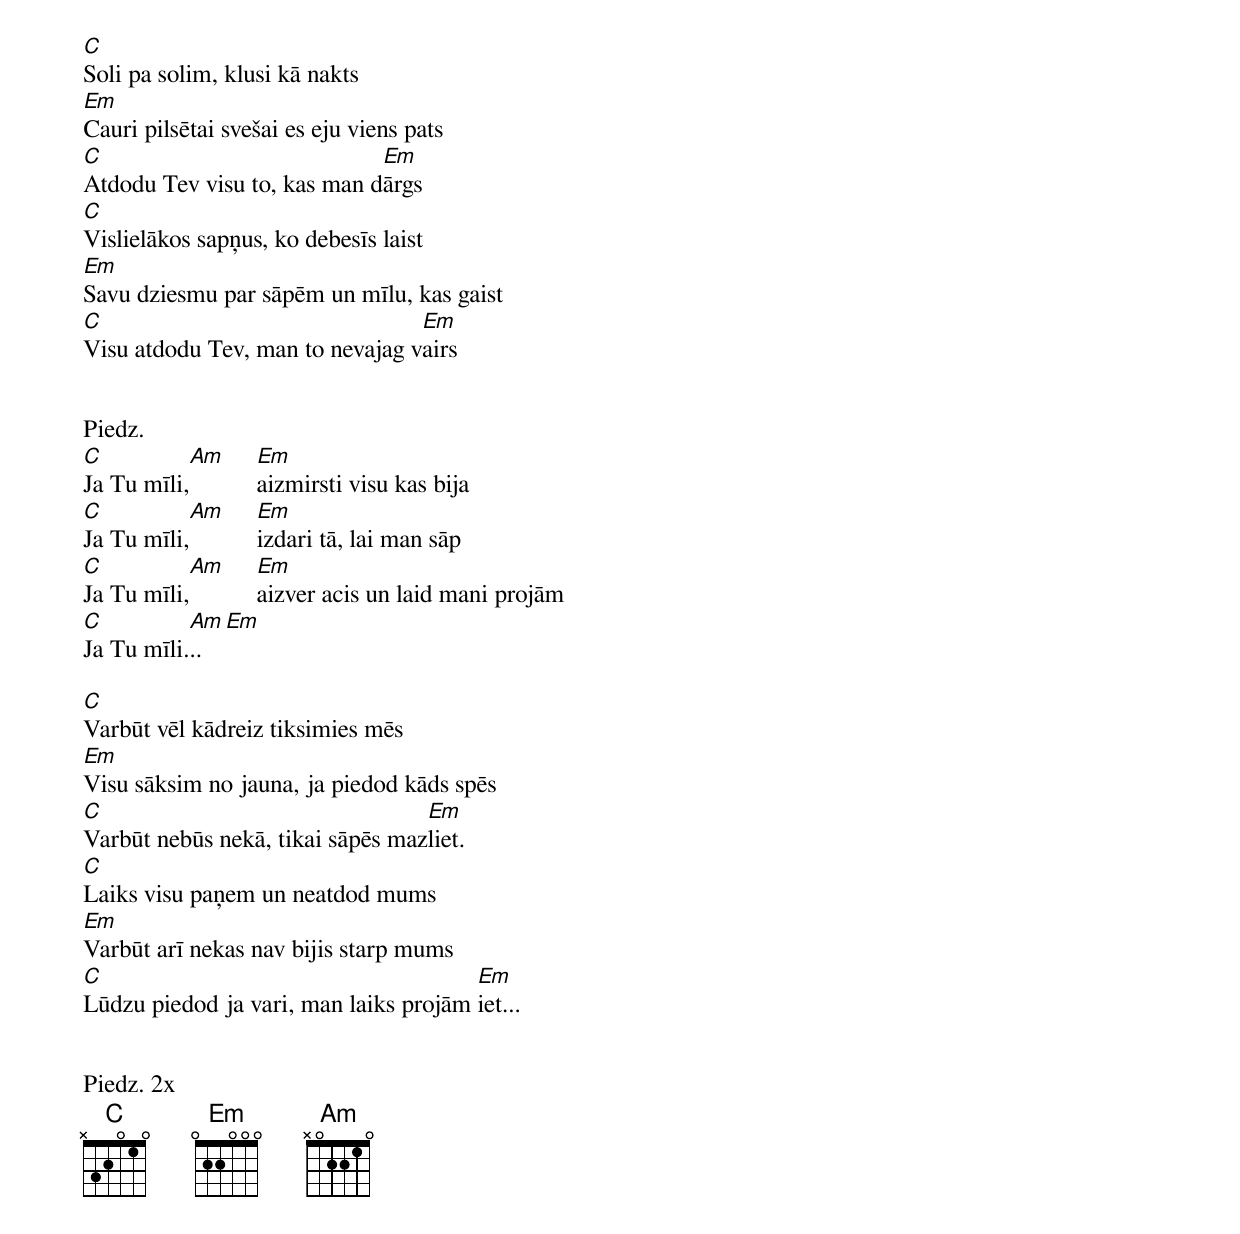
C
Soli pa solim, klusi kā nakts
Em
Cauri pilsētai svešai es eju viens pats
C                            Em
Atdodu Tev visu to, kas man dārgs
C
Vislielākos sapņus, ko debesīs laist
Em
Savu dziesmu par sāpēm un mīlu, kas gaist
C				 Em
Visu atdodu Tev, man to nevajag vairs


Piedz.
C	   Am   Em
Ja Tu mīli, 	aizmirsti visu kas bija
C	   Am   Em
Ja Tu mīli, 	izdari tā, lai man sāp
C	   Am   Em
Ja Tu mīli, 	aizver acis un laid mani projām
C	   Am   Em
Ja Tu mīli...

C
Varbūt vēl kādreiz tiksimies mēs
Em
Visu sāksim no jauna, ja piedod kāds spēs
C                                 Em
Varbūt nebūs nekā, tikai sāpēs mazliet.
C
Laiks visu paņem un neatdod mums
Em
Varbūt arī nekas nav bijis starp mums
C                                      Em
Lūdzu piedod ja vari, man laiks projām iet...


Piedz. 2x
